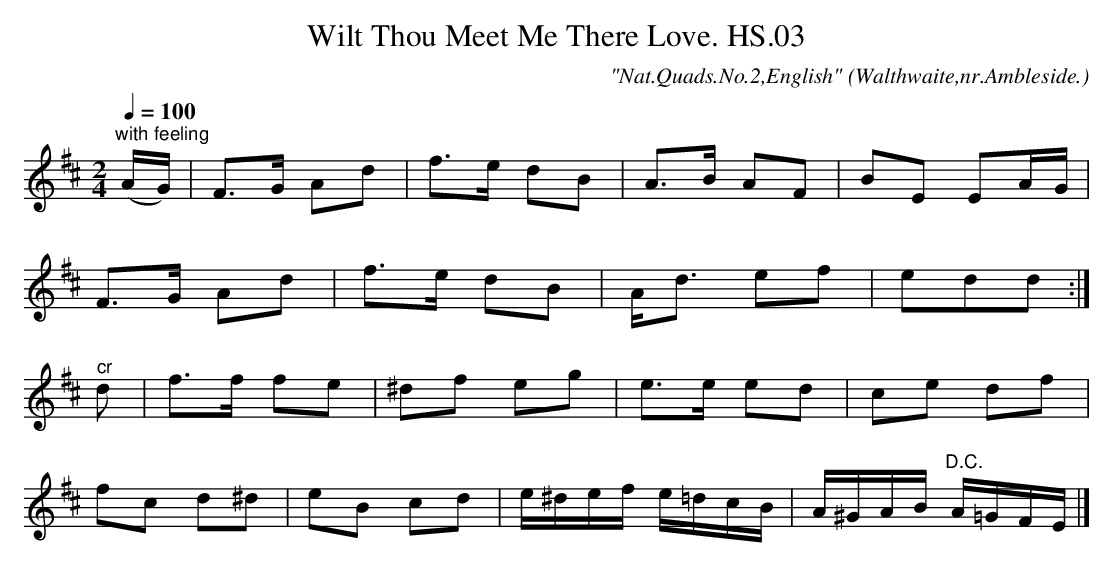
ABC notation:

X:1
T:Wilt Thou Meet Me There Love. HS.03
C:"Nat.Quads.No.2,English"
L:1/8
M:2/4
O:Walthwaite,nr.Ambleside.
Q:1/4=100
K:D
"^with feeling"(A/G/)|F>G Ad|f>e dB|A>B AF|BE EA/G/|!
F>G Ad|f>e dB|A<d ef|edd:|!
"^cr"d|f>f fe|^df eg|e>e ed|ce df|!
fc d^d|eB cd|e/^d/e/f/ e/=d/c/B/|A/^G/A/B/"^D.C." A/=G/F/E/|]
